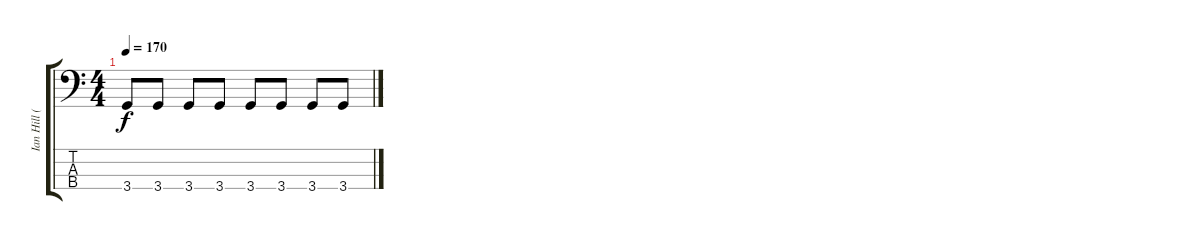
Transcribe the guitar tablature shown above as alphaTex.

\track ("Ian Hill (Bass)" "Ian Hill (") {instrument electricbasspick}
\staff {score tabs}
\tuning (G2 D2 A1 E1) {hide}
\ts (4 4)
\tempo 170
\clef f4
\ks c
3.4.8{dy f} 3.4.8 3.4.8 3.4.8 3.4.8 3.4.8 3.4.8 3.4.8
